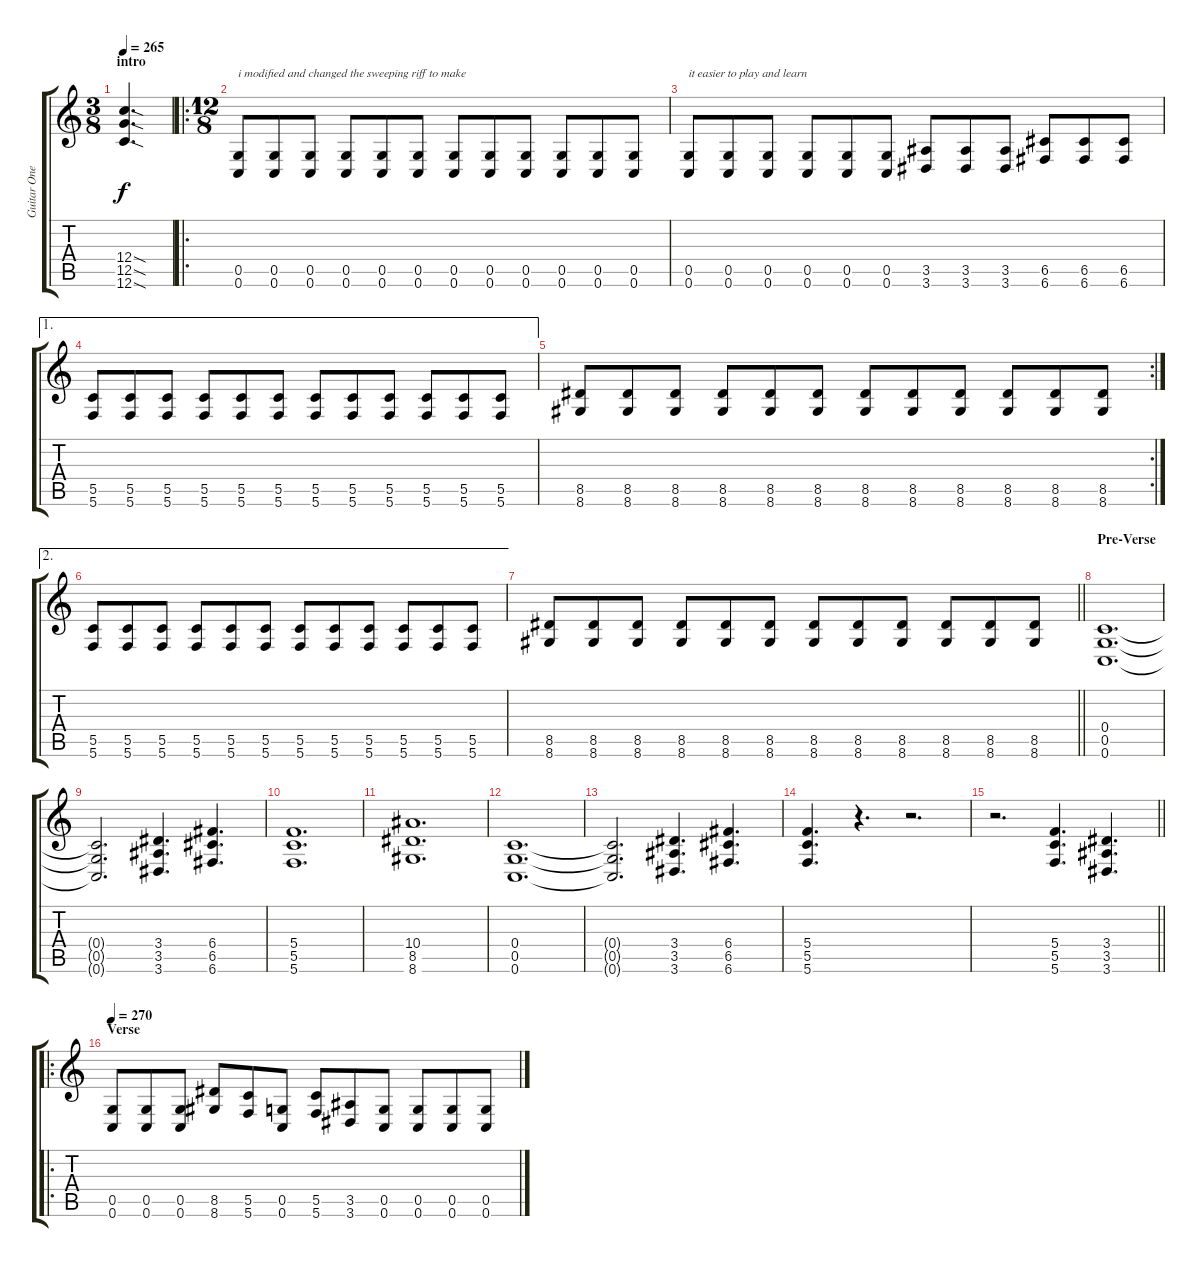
\track ("Guitar One" "Guitar One") {instrument overdrivenguitar}
\staff {score tabs}
\tuning (D4 A3 F3 C3 G2 C2) {hide}
\ts (3 8)
\section ("" "intro")
\tempo 265
\clef g2
\ks c
(12.4{sod} 12.5{sod} 12.6{sod}).4{d dy f instrument overdrivenguitar} |
\ro
\ts (12 8)
(0.5 0.6).8{txt "i modified and changed the sweeping riff to make "} (0.5 0.6).8 (0.5 0.6).8 (0.5 0.6).8 (0.5 0.6).8 (0.5 0.6).8 (0.5 0.6).8 (0.5 0.6).8 (0.5 0.6).8 (0.5 0.6).8 (0.5 0.6).8 (0.5 0.6).8 |
(0.5 0.6).8{txt "it easier to play and learn"} (0.5 0.6).8 (0.5 0.6).8 (0.5 0.6).8 (0.5 0.6).8 (0.5 0.6).8 (3.5 3.6).8 (3.5 3.6).8 (3.5 3.6).8 (6.5 6.6).8 (6.5 6.6).8 (6.5 6.6).8 |
\ae 1
(5.5 5.6).8 (5.5 5.6).8 (5.5 5.6).8 (5.5 5.6).8 (5.5 5.6).8 (5.5 5.6).8 (5.5 5.6).8 (5.5 5.6).8 (5.5 5.6).8 (5.5 5.6).8 (5.5 5.6).8 (5.5 5.6).8 |
\rc 2
(8.5 8.6).8 (8.5 8.6).8 (8.5 8.6).8 (8.5 8.6).8 (8.5 8.6).8 (8.5 8.6).8 (8.5 8.6).8 (8.5 8.6).8 (8.5 8.6).8 (8.5 8.6).8 (8.5 8.6).8 (8.5 8.6).8 |
\ae 2
(5.5 5.6).8 (5.5 5.6).8 (5.5 5.6).8 (5.5 5.6).8 (5.5 5.6).8 (5.5 5.6).8 (5.5 5.6).8 (5.5 5.6).8 (5.5 5.6).8 (5.5 5.6).8 (5.5 5.6).8 (5.5 5.6).8 |
\barLineRight lightlight
(8.5 8.6).8 (8.5 8.6).8 (8.5 8.6).8 (8.5 8.6).8 (8.5 8.6).8 (8.5 8.6).8 (8.5 8.6).8 (8.5 8.6).8 (8.5 8.6).8 (8.5 8.6).8 (8.5 8.6).8 (8.5 8.6).8 |
\section ("" "Pre-Verse")
(0.4 0.5 0.6).1{d} |
(0.4{t} 0.5{t} 0.6{t}).2{d} (3.4 3.5 3.6).4{d} (6.4 6.5 6.6).4{d} |
(5.4 5.5 5.6).1{d} |
(10.4 8.5 8.6).1{d} |
(0.4 0.5 0.6).1{d} |
(0.4{t} 0.5{t} 0.6{t}).2{d} (3.4 3.5 3.6).4{d} (6.4 6.5 6.6).4{d} |
(5.4 5.5 5.6).4{d} r.4{d} r.2{d} |
\barLineRight lightlight
r.2{d} (5.4 5.5 5.6).4{d} (3.4 3.5 3.6).4{d} |
\ro
\section ("" "Verse")
\tempo 270
(0.5 0.6).8 (0.5 0.6).8 (0.5 0.6).8 (8.5 8.6).8 (5.5 5.6).8 (0.5 0.6).8 (5.5 5.6).8 (3.5 3.6).8 (0.5 0.6).8 (0.5 0.6).8 (0.5 0.6).8 (0.5 0.6).8
